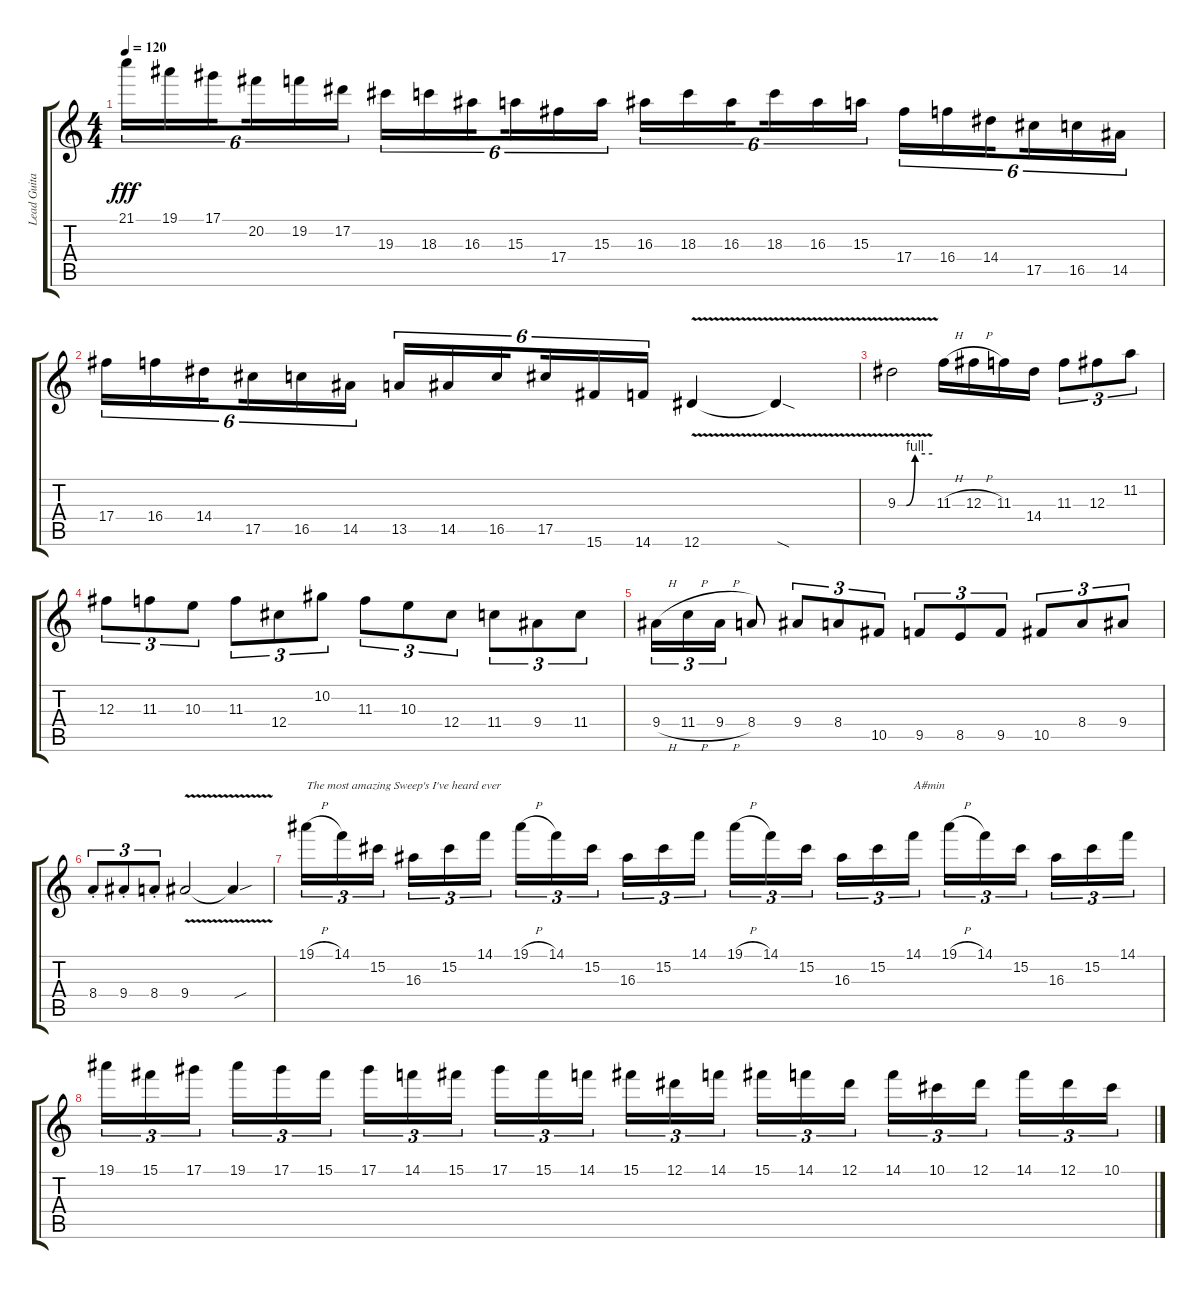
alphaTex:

\track ("Lead Guitar" "Lead Guita") {instrument overdrivenguitar}
\staff {score tabs}
\tuning (Eb4 Bb3 Gb3 Db3 Ab2 Eb2) {hide}
\ts (4 4)
\tempo 120
\clef g2
\ks c
21.1.16{tu (6 4) dy fff} 19.1.16{tu (6 4)} 17.1.16{tu (6 4) beam splitsecondary} 20.2.16{tu (6 4)} 19.2.16{tu (6 4)} 17.2.16{tu (6 4)} 19.3.16{tu (6 4)} 18.3.16{tu (6 4)} 16.3.16{tu (6 4) beam splitsecondary} 15.3.16{tu (6 4)} 17.4.16{tu (6 4)} 15.3.16{tu (6 4)} 16.3.16{tu (6 4)} 18.3.16{tu (6 4)} 16.3.16{tu (6 4) beam splitsecondary} 18.3.16{tu (6 4)} 16.3.16{tu (6 4)} 15.3.16{tu (6 4)} 17.4.16{tu (6 4)} 16.4.16{tu (6 4)} 14.4.16{tu (6 4) beam splitsecondary} 17.5.16{tu (6 4)} 16.5.16{tu (6 4)} 14.5.16{tu (6 4)} |
17.4.16{tu (6 4)} 16.4.16{tu (6 4)} 14.4.16{tu (6 4) beam splitsecondary} 17.5.16{tu (6 4)} 16.5.16{tu (6 4)} 14.5.16{tu (6 4)} 13.5.16{tu (6 4)} 14.5.16{tu (6 4)} 16.5.16{tu (6 4) beam splitsecondary} 17.5.16{tu (6 4)} 15.6.16{tu (6 4)} 14.6.16{tu (6 4)} 12.6{v}.4 12.6{sod t}.4 |
9.3{be (custom 0 0 15 0 30 4 60 4) v}.2 11.3{h}.16 12.3{h}.16 11.3.16 14.4.16 11.3.8{tu (3 2)} 12.3.8{tu (3 2)} 11.2.8{tu (3 2)} |
12.3.8{tu (3 2)} 11.3.8{tu (3 2)} 10.3.8{tu (3 2)} 11.3.8{tu (3 2)} 12.4.8{tu (3 2)} 10.2.8{tu (3 2)} 11.3.8{tu (3 2)} 10.3.8{tu (3 2)} 12.4.8{tu (3 2)} 11.4.8{tu (3 2)} 9.4.8{tu (3 2)} 11.4.8{tu (3 2)} |
9.4{h}.16{tu (3 2)} 11.4{h}.16{tu (3 2)} 9.4{h}.16{tu (3 2)} 8.4.8 9.4.8{tu (3 2)} 8.4.8{tu (3 2)} 10.5.8{tu (3 2)} 9.5.8{tu (3 2)} 8.5.8{tu (3 2)} 9.5.8{tu (3 2)} 10.5.8{tu (3 2)} 8.4.8{tu (3 2)} 9.4.8{tu (3 2)} |
8.4{st}.8{tu (3 2)} 9.4{st}.8{tu (3 2)} 8.4{st}.8{tu (3 2)} 9.4{v}.2 9.4{sou t}.4 |
19.1{h}.16{tu (3 2) txt "The most amazing Sweep's I've heard ever"} 14.1.16{tu (3 2)} 15.2.16{tu (3 2) beam splitsecondary} 16.3.16{tu (3 2)} 15.2.16{tu (3 2)} 14.1.16{tu (3 2)} 19.1{h}.16{tu (3 2)} 14.1.16{tu (3 2)} 15.2.16{tu (3 2) beam splitsecondary} 16.3.16{tu (3 2)} 15.2.16{tu (3 2)} 14.1.16{tu (3 2)} 19.1{h}.16{tu (3 2)} 14.1.16{tu (3 2)} 15.2.16{tu (3 2) beam splitsecondary} 16.3.16{tu (3 2)} 15.2.16{tu (3 2)} 14.1.16{tu (3 2) txt "A#min"} 19.1{h}.16{tu (3 2)} 14.1.16{tu (3 2)} 15.2.16{tu (3 2) beam splitsecondary} 16.3.16{tu (3 2)} 15.2.16{tu (3 2)} 14.1.16{tu (3 2)} |
19.1.16{tu (3 2)} 15.1.16{tu (3 2)} 17.1.16{tu (3 2) beam splitsecondary} 19.1.16{tu (3 2)} 17.1.16{tu (3 2)} 15.1.16{tu (3 2)} 17.1.16{tu (3 2)} 14.1.16{tu (3 2)} 15.1.16{tu (3 2) beam splitsecondary} 17.1.16{tu (3 2)} 15.1.16{tu (3 2)} 14.1.16{tu (3 2)} 15.1.16{tu (3 2)} 12.1.16{tu (3 2)} 14.1.16{tu (3 2) beam splitsecondary} 15.1.16{tu (3 2)} 14.1.16{tu (3 2)} 12.1.16{tu (3 2)} 14.1.16{tu (3 2)} 10.1.16{tu (3 2)} 12.1.16{tu (3 2) beam splitsecondary} 14.1.16{tu (3 2)} 12.1.16{tu (3 2)} 10.1.16{tu (3 2)}
